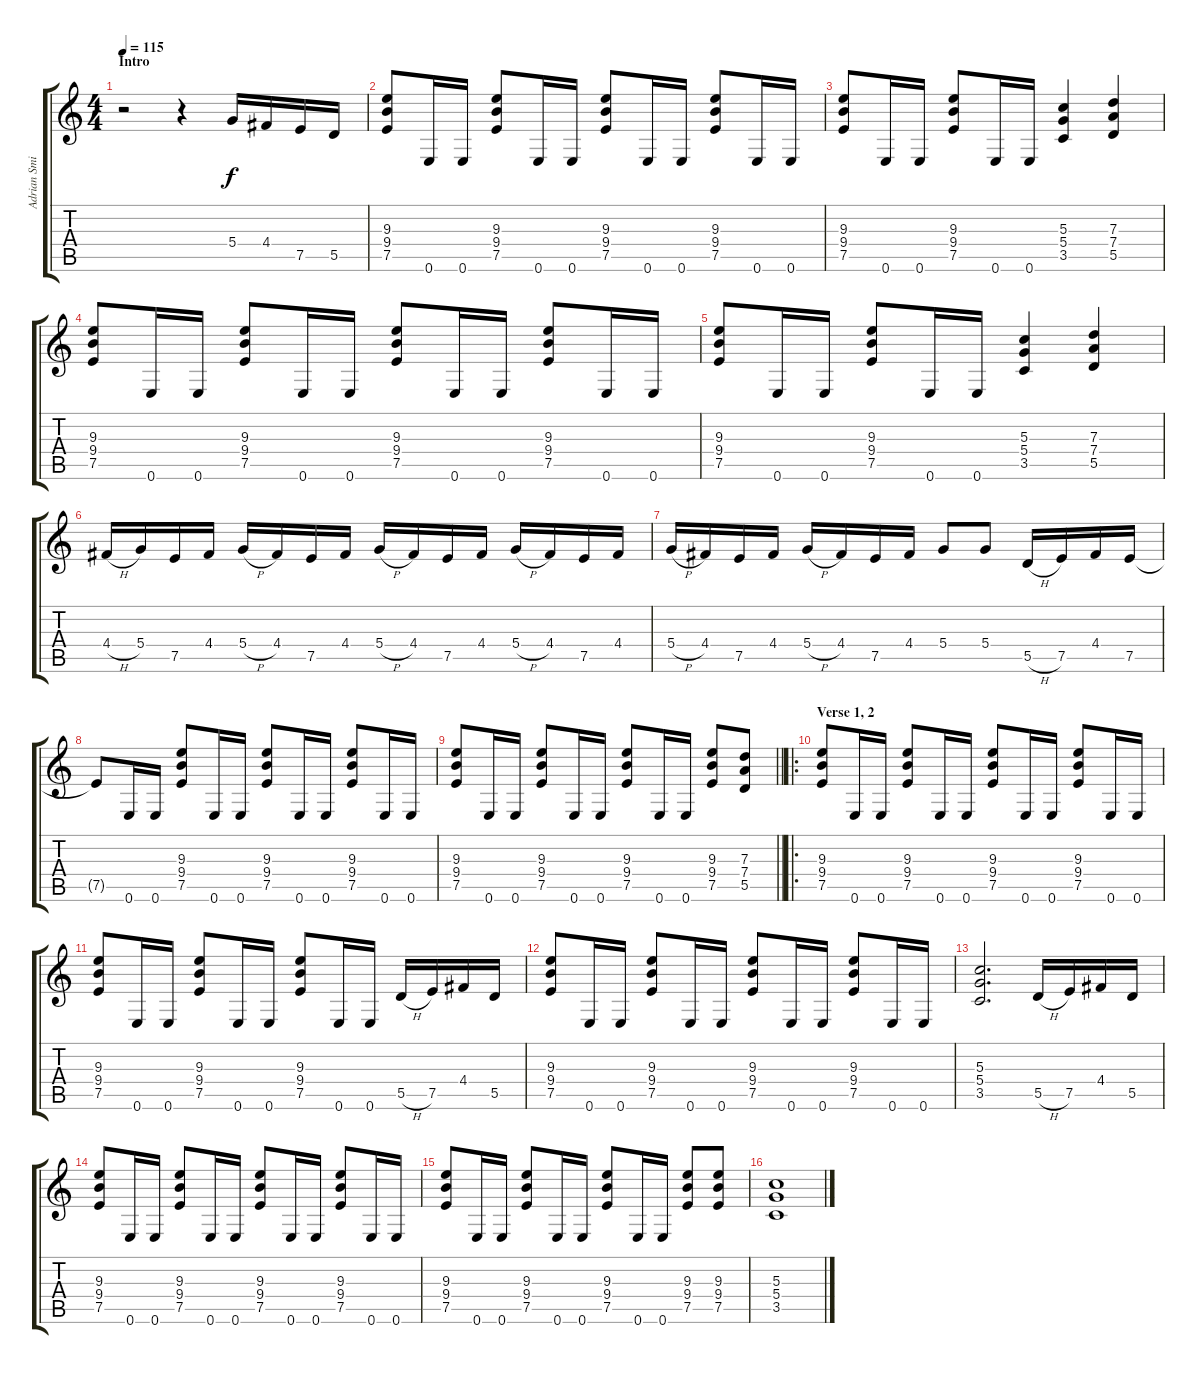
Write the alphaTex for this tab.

\track ("Adrian Smith" "Adrian Smi") {instrument distortionguitar}
\staff {score tabs}
\tuning (E4 B3 G3 D3 A2 E2) {hide}
\ts (4 4)
\section ("" "Intro")
\tempo 115
\clef g2
\ks c
r.2{dy f instrument distortionguitar} r.4 5.4.16 4.4.16 7.5.16 5.5.16 |
(9.3 9.4 7.5).8 0.6.16 0.6.16 (9.3 9.4 7.5).8 0.6.16 0.6.16 (9.3 9.4 7.5).8 0.6.16 0.6.16 (9.3 9.4 7.5).8 0.6.16 0.6.16 |
(9.3 9.4 7.5).8 0.6.16 0.6.16 (9.3 9.4 7.5).8 0.6.16 0.6.16 (5.3 5.4 3.5).4 (7.3 7.4 5.5).4 |
(9.3 9.4 7.5).8 0.6.16 0.6.16 (9.3 9.4 7.5).8 0.6.16 0.6.16 (9.3 9.4 7.5).8 0.6.16 0.6.16 (9.3 9.4 7.5).8 0.6.16 0.6.16 |
(9.3 9.4 7.5).8 0.6.16 0.6.16 (9.3 9.4 7.5).8 0.6.16 0.6.16 (5.3 5.4 3.5).4 (7.3 7.4 5.5).4 |
4.4{h}.16 5.4.16 7.5.16 4.4.16 5.4{h}.16 4.4.16 7.5.16 4.4.16 5.4{h}.16 4.4.16 7.5.16 4.4.16 5.4{h}.16 4.4.16 7.5.16 4.4.16 |
5.4{h}.16 4.4.16 7.5.16 4.4.16 5.4{h}.16 4.4.16 7.5.16 4.4.16 5.4.8 5.4.8 5.5{h}.16 7.5.16 4.4.16 7.5.16 |
7.5{t}.8 0.6.16 0.6.16 (9.3 9.4 7.5).8 0.6.16 0.6.16 (9.3 9.4 7.5).8 0.6.16 0.6.16 (9.3 9.4 7.5).8 0.6.16 0.6.16 |
\barLineRight lightlight
(9.3 9.4 7.5).8 0.6.16 0.6.16 (9.3 9.4 7.5).8 0.6.16 0.6.16 (9.3 9.4 7.5).8 0.6.16 0.6.16 (9.3 9.4 7.5).8 (7.3 7.4 5.5).8 |
\ro
\section ("" "Verse 1, 2")
(9.3 9.4 7.5).8 0.6.16 0.6.16 (9.3 9.4 7.5).8 0.6.16 0.6.16 (9.3 9.4 7.5).8 0.6.16 0.6.16 (9.3 9.4 7.5).8 0.6.16 0.6.16 |
(9.3 9.4 7.5).8 0.6.16 0.6.16 (9.3 9.4 7.5).8 0.6.16 0.6.16 (9.3 9.4 7.5).8 0.6.16 0.6.16 5.5{h}.16 7.5.16 4.4.16 5.5.16 |
(9.3 9.4 7.5).8 0.6.16 0.6.16 (9.3 9.4 7.5).8 0.6.16 0.6.16 (9.3 9.4 7.5).8 0.6.16 0.6.16 (9.3 9.4 7.5).8 0.6.16 0.6.16 |
(5.3 5.4 3.5).2{d} 5.5{h}.16 7.5.16 4.4.16 5.5.16 |
(9.3 9.4 7.5).8 0.6.16 0.6.16 (9.3 9.4 7.5).8 0.6.16 0.6.16 (9.3 9.4 7.5).8 0.6.16 0.6.16 (9.3 9.4 7.5).8 0.6.16 0.6.16 |
(9.3 9.4 7.5).8 0.6.16 0.6.16 (9.3 9.4 7.5).8 0.6.16 0.6.16 (9.3 9.4 7.5).8 0.6.16 0.6.16 (9.3 9.4 7.5).8 (9.3 9.4 7.5).8 |
(5.3 5.4 3.5).1
